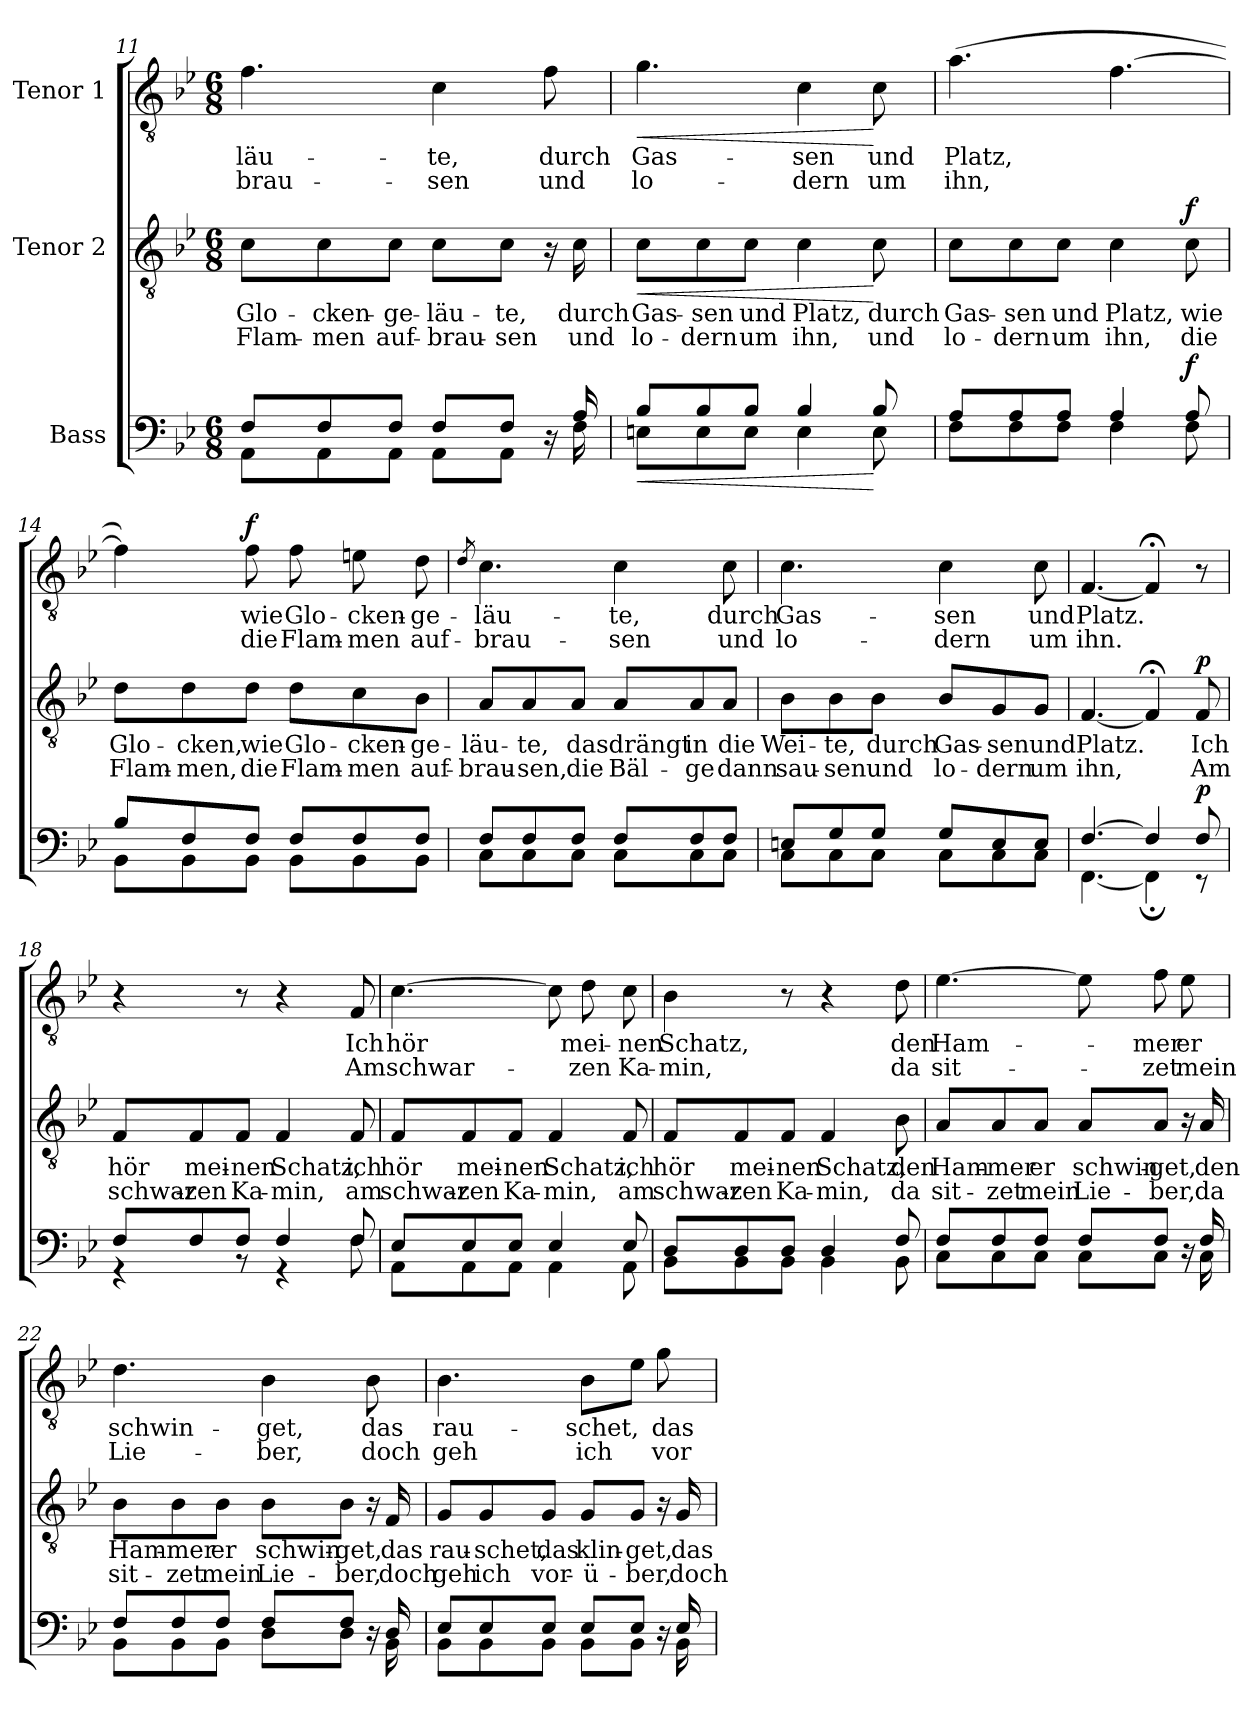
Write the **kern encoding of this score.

**kern	**dynam	**kern	**text	**text	**dynam	**kern	**text	**text	**dynam
*part3	*part3	*part2	*part2	*part2	*part2	*part1	*part1	*part1	*part1
*staff3	*staff3	*staff2	*staff2	*staff2	*staff2	*staff1	*staff1	*staff1	*staff1
*I"Bass	*	*I"Tenor 2	*	*	*	*I"Tenor 1	*	*	*
*clefF4	*	*clefGv2	*	*	*	*clefGv2	*	*	*
*k[b-e-]	*	*k[b-e-]	*	*	*	*k[b-e-]	*	*	*
*M6/8	*	*M6/8	*	*	*	*M6/8	*	*	*
=11	=11	=11	=11	=11	=11	=11	=11	=11	=11
*^	*	*	*	*	*	*	*	*	*
!	!	!	!	!LO:LY:b	!LO:LY:b	!	!	!LO:LY:b	!LO:LY:b	!
8F/L	8AA\L	.	8c\L	Glo-	Flam-	.	4.f\	-läu-	-brau-	.
!	!	!	!	!LO:LY:b	!LO:LY:b	!	!	!	!	!
8F/	8AA\	.	8c\	-cken-	-men	.	.	.	.	.
!	!	!	!	!LO:LY:b	!LO:LY:b	!	!	!	!	!
8F/J	8AA\J	.	8c\J	-ge-	auf-	.	.	.	.	.
!	!	!	!	!LO:LY:b	!LO:LY:b	!	!	!LO:LY:b	!LO:LY:b	!
8F/L	8AA\L	.	8c\L	-läu-	-brau-	.	4c\	-te,	-sen	.
!	!	!	!	!LO:LY:b	!LO:LY:b	!	!	!	!	!
8F/J	8AA\J	.	8c\J	-te,	-sen	.	.	.	.	.
!	!	!	!	!	!	!	!	!LO:LY:b	!LO:LY:b	!
16r	16ryy	.	16r	.	.	.	8f\	durch	und	.
!	!	!	!	!LO:LY:b	!LO:LY:b	!	!	!	!	!
16A/	16F\	.	16c\	durch	und	.	.	.	.	.
=12	=12	=12	=12	=12	=12	=12	=12	=12	=12	=12
!	!	!LO:HP:b	!	!LO:LY:b	!LO:LY:b	!LO:HP:b	!	!LO:LY:b	!LO:LY:b	!LO:HP:b
8B-/L	8En\L	<	8c\L	Gas-	lo-	<	4.g\	Gas-	lo-	<
!	!	!	!	!LO:LY:b	!LO:LY:b	!	!	!	!	!
8B-/	8E\	.	8c\	-sen	-dern	.	.	.	.	.
!	!	!	!	!LO:LY:b	!LO:LY:b	!	!	!	!	!
8B-/J	8E\J	.	8c\J	und	um	.	.	.	.	.
!	!	!	!	!LO:LY:b	!LO:LY:b	!	!	!LO:LY:b	!LO:LY:b	!
4B-/	4E\	.	4c\	Platz,	ihn,	.	4c\	-sen	-dern	.
!	!	!	!	!LO:LY:b	!LO:LY:b	!	!	!LO:LY:b	!LO:LY:b	!
8B-/	8E\	[	8c\	durch	und	[	8c\	und	um	[
!!LO:LB:g=z
=13	=13	=13	=13	=13	=13	=13	=13	=13	=13	=13
!	!	!	!	!LO:LY:b	!LO:LY:b	!	!	!LO:LY:b	!LO:LY:b	!
8A/L	8F\L	.	8c\L	Gas-	lo-	.	(4.a\	Platz,	ihn,	.
!	!	!	!	!LO:LY:b	!LO:LY:b	!	!	!	!	!
8A/	8F\	.	8c\	-sen	-dern	.	.	.	.	.
!	!	!	!	!LO:LY:b	!LO:LY:b	!	!	!	!	!
8A/J	8F\J	.	8c\J	und	um	.	.	.	.	.
!	!	!	!	!LO:LY:b	!LO:LY:b	!	!	!	!	!
4A/	4F\	.	4c\	Platz,	ihn,	.	[4.f\	.	.	.
!	!	!LO:DY:a	!	!LO:LY:b	!LO:LY:b	!LO:DY:a	!	!	!	!
8A/	8F\	f	8c\	wie	die	f	.	.	.	.
=14	=14	=14	=14	=14	=14	=14	=14	=14	=14	=14
!	!	!	!	!LO:LY:b	!LO:LY:b	!	!	!	!	!
8B-/L	8BB-\L	.	8d\L	Glo-	Flam-	.	4f\])	.	.	.
!	!	!	!	!LO:LY:b	!LO:LY:b	!	!	!	!	!
8F/	8BB-\	.	8d\	-cken,	-men,	.	.	.	.	.
!	!	!	!	!LO:LY:b	!LO:LY:b	!	!	!LO:LY:b	!LO:LY:b	!LO:DY:a
8F/J	8BB-\J	.	8d\J	wie	die	.	8f\	wie	die	f
!	!	!	!	!LO:LY:b	!LO:LY:b	!	!	!LO:LY:b	!LO:LY:b	!
8F/L	8BB-\L	.	8d\L	Glo-	Flam-	.	8f\	Glo-	Flam-	.
!	!	!	!	!LO:LY:b	!LO:LY:b	!	!	!LO:LY:b	!LO:LY:b	!
8F/	8BB-\	.	8c\	-cken-	-men	.	8en\	-cken-	-men	.
!	!	!	!	!LO:LY:b	!LO:LY:b	!	!	!LO:LY:b	!LO:LY:b	!
8F/J	8BB-\J	.	8B-\J	-ge-	auf-	.	8d\	-ge-	auf-	.
=15	=15	=15	=15	=15	=15	=15	=15	=15	=15	=15
.	.	.	.	.	.	.	8qd/	.	.	.
!	!	!	!	!LO:LY:b	!LO:LY:b	!	!	!LO:LY:b	!LO:LY:b	!
8F/L	8C\L	.	8A/L	-läu-	-brau-	.	4.c\	-läu-	-brau-	.
!	!	!	!	!LO:LY:b	!LO:LY:b	!	!	!	!	!
8F/	8C\	.	8A/	-te,	-sen,	.	.	.	.	.
!	!	!	!	!LO:LY:b	!LO:LY:b	!	!	!	!	!
8F/J	8C\J	.	8A/J	das	die	.	.	.	.	.
!	!	!	!	!LO:LY:b	!LO:LY:b	!	!	!LO:LY:b	!LO:LY:b	!
8F/L	8C\L	.	8A/L	drängt	Bäl-	.	4c\	-te,	-sen	.
!	!	!	!	!LO:LY:b	!LO:LY:b	!	!	!	!	!
8F/	8C\	.	8A/	in	-ge	.	.	.	.	.
!	!	!	!	!LO:LY:b	!LO:LY:b	!	!	!LO:LY:b	!LO:LY:b	!
8F/J	8C\J	.	8A/J	die	dann	.	8c\	durch	und	.
!!LO:LB:g=z
=16	=16	=16	=16	=16	=16	=16	=16	=16	=16	=16
!	!	!	!	!LO:LY:b	!LO:LY:b	!	!	!LO:LY:b	!LO:LY:b	!
8En/L	8C\L	.	8B-\L	Wei-	sau-	.	4.c\	Gas-	lo-	.
!	!	!	!	!LO:LY:b	!LO:LY:b	!	!	!	!	!
8G/	8C\	.	8B-\	-te,	-sen	.	.	.	.	.
!	!	!	!	!LO:LY:b	!LO:LY:b	!	!	!	!	!
8G/J	8C\J	.	8B-\J	durch	und	.	.	.	.	.
!	!	!	!	!LO:LY:b	!LO:LY:b	!	!	!LO:LY:b	!LO:LY:b	!
8G/L	8C\L	.	8B-/L	Gas-	lo-	.	4c\	-sen	-dern	.
!	!	!	!	!LO:LY:b	!LO:LY:b	!	!	!	!	!
8E/	8C\	.	8G/	-sen	-dern	.	.	.	.	.
!	!	!	!	!LO:LY:b	!LO:LY:b	!	!	!LO:LY:b	!LO:LY:b	!
8E/J	8C\J	.	8G/J	und	um	.	8c\	und	um	.
=17	=17	=17	=17	=17	=17	=17	=17	=17	=17	=17
!	!	!	!	!LO:LY:b	!LO:LY:b	!	!	!LO:LY:b	!LO:LY:b	!
[4.F/	[4.FF\	.	[4.F/	Platz.	ihn,	.	[4.F/	Platz.	ihn.	.
4F/]	4FF;\]	.	4F;</]	.	.	.	4F;</]	.	.	.
!	!	!LO:DY:a	!	!LO:LY:b	!LO:LY:b	!LO:DY:a	!	!	!	!
8F/	8r	p	8F/	Ich	Am	p	8r	.	.	.
=18	=18	=18	=18	=18	=18	=18	=18	=18	=18	=18
!	!	!	!	!LO:LY:b	!LO:LY:b	!	!	!	!	!
8F/L	4r	.	8F/L	hör	schwar-	.	4r	.	.	.
!	!	!	!	!LO:LY:b	!LO:LY:b	!	!	!	!	!
8F/	.	.	8F/	mei-	-zen	.	.	.	.	.
!	!	!	!	!LO:LY:b	!LO:LY:b	!	!	!	!	!
8F/J	8r	.	8F/J	-nen	Ka-	.	8r	.	.	.
!	!	!	!	!LO:LY:b	!LO:LY:b	!	!	!	!	!
4F/	4r	.	4F/	Schatz,	-min,	.	4r	.	.	.
!	!	!	!	!LO:LY:b	!LO:LY:b	!	!	!LO:LY:b	!LO:LY:b	!
8F/	8F\	.	8F/	ich	am	.	8F/	Ich	Am	.
!!LO:LB:g=z
=19	=19	=19	=19	=19	=19	=19	=19	=19	=19	=19
!	!	!	!	!LO:LY:b	!LO:LY:b	!	!	!LO:LY:b	!LO:LY:b	!
8E-/L	8AA\L	.	8F/L	hör	schwar-	.	[4.c\	hör	schwar-	.
!	!	!	!	!LO:LY:b	!LO:LY:b	!	!	!	!	!
8E-/	8AA\	.	8F/	mei-	-zen	.	.	.	.	.
!	!	!	!	!LO:LY:b	!LO:LY:b	!	!	!	!	!
8E-/J	8AA\J	.	8F/J	-nen	Ka-	.	.	.	.	.
!	!	!	!	!LO:LY:b	!LO:LY:b	!	!	!	!	!
4E-/	4AA\	.	4F/	Schatz,	-min,	.	8c\]	.	.	.
!	!	!	!	!	!	!	!	!LO:LY:b	!LO:LY:b	!
.	.	.	.	.	.	.	8d\	mei-	-zen	.
!	!	!	!	!LO:LY:b	!LO:LY:b	!	!	!LO:LY:b	!LO:LY:b	!
8E-/	8AA\	.	8F/	ich	am	.	8c\	-nen	Ka-	.
=20	=20	=20	=20	=20	=20	=20	=20	=20	=20	=20
!	!	!	!	!LO:LY:b	!LO:LY:b	!	!	!LO:LY:b	!LO:LY:b	!
8D/L	8BB-\L	.	8F/L	hör	schwar-	.	4B-\	Schatz,	-min,	.
!	!	!	!	!LO:LY:b	!LO:LY:b	!	!	!	!	!
8D/	8BB-\	.	8F/	mei-	-zen	.	.	.	.	.
!	!	!	!	!LO:LY:b	!LO:LY:b	!	!	!	!	!
8D/J	8BB-\J	.	8F/J	-nen	Ka-	.	8r	.	.	.
!	!	!	!	!LO:LY:b	!LO:LY:b	!	!	!	!	!
4D/	4BB-\	.	4F/	Schatz,	-min,	.	4r	.	.	.
!	!	!	!	!LO:LY:b	!LO:LY:b	!	!	!LO:LY:b	!LO:LY:b	!
8F/	8BB-\	.	8B-\	den	da	.	8d\	den	da	.
=21	=21	=21	=21	=21	=21	=21	=21	=21	=21	=21
!	!	!	!	!LO:LY:b	!LO:LY:b	!	!	!LO:LY:b	!LO:LY:b	!
8F/L	8C\L	.	8A/L	Ham-	sit-	.	[4.e-\	Ham-	sit-	.
!	!	!	!	!LO:LY:b	!LO:LY:b	!	!	!	!	!
8F/	8C\	.	8A/	-mer	-zet	.	.	.	.	.
!	!	!	!	!LO:LY:b	!LO:LY:b	!	!	!	!	!
8F/J	8C\J	.	8A/J	er	mein	.	.	.	.	.
!	!	!	!	!LO:LY:b	!LO:LY:b	!	!	!	!	!
8F/L	8C\L	.	8A/L	schwin-	Lie-	.	8e-\]	.	.	.
!	!	!	!	!LO:LY:b	!LO:LY:b	!	!	!LO:LY:b	!LO:LY:b	!
8F/J	8C\J	.	8A/J	-get,	-ber,	.	8f\	-mer	-zet	.
!	!	!	!	!	!	!	!	!LO:LY:b	!LO:LY:b	!
16r	16ryy	.	16r	.	.	.	8e-\	er	mein	.
!	!	!	!	!LO:LY:b	!LO:LY:b	!	!	!	!	!
16F/	16C\	.	16A/	den	da	.	.	.	.	.
!!LO:PB:g=z
=22	=22	=22	=22	=22	=22	=22	=22	=22	=22	=22
!	!	!	!	!LO:LY:b	!LO:LY:b	!	!	!LO:LY:b	!LO:LY:b	!
8F/L	8BB-\L	.	8B-\L	Ham-	sit-	.	4.d\	schwin-	Lie-	.
!	!	!	!	!LO:LY:b	!LO:LY:b	!	!	!	!	!
8F/	8BB-\	.	8B-\	-mer	-zet	.	.	.	.	.
!	!	!	!	!LO:LY:b	!LO:LY:b	!	!	!	!	!
8F/J	8BB-\J	.	8B-\J	er	mein	.	.	.	.	.
!	!	!	!	!LO:LY:b	!LO:LY:b	!	!	!LO:LY:b	!LO:LY:b	!
8F/L	8D\L	.	8B-\L	schwin-	Lie-	.	4B-\	-get,	-ber,	.
!	!	!	!	!LO:LY:b	!LO:LY:b	!	!	!	!	!
8F/J	8D\J	.	8B-\J	-get,	-ber,	.	.	.	.	.
!	!	!	!	!	!	!	!	!LO:LY:b	!LO:LY:b	!
16r	16ryy	.	16r	.	.	.	8B-\	das	doch	.
!	!	!	!	!LO:LY:b	!LO:LY:b	!	!	!	!	!
16D/	16BB-\	.	16F/	das	doch	.	.	.	.	.
=23	=23	=23	=23	=23	=23	=23	=23	=23	=23	=23
!	!	!	!	!LO:LY:b	!LO:LY:b	!	!	!LO:LY:b	!LO:LY:b	!
8E-/L	8BB-\L	.	8G/L	rau-	geh	.	4.B-\	rau-	geh	.
!	!	!	!	!LO:LY:b	!LO:LY:b	!	!	!	!	!
8E-/	8BB-\	.	8G/	-schet,	ich	.	.	.	.	.
!	!	!	!	!LO:LY:b	!LO:LY:b	!	!	!	!	!
8E-/J	8BB-\J	.	8G/J	das	vor-	.	.	.	.	.
!	!	!	!	!LO:LY:b	!LO:LY:b	!	!	!LO:LY:b	!LO:LY:b	!
8E-/L	8BB-\L	.	8G/L	klin-	-ü-	.	8B-\L	-schet,	ich	.
!	!	!	!	!LO:LY:b	!LO:LY:b	!	!	!	!	!
8E-/J	8BB-\J	.	8G/J	-get,	-ber,	.	8e-\J	.	.	.
!	!	!	!	!	!	!	!	!LO:LY:b	!LO:LY:b	!
16r	16ryy	.	16r	.	.	.	8g\	das	vor-	.
!	!	!	!	!LO:LY:b	!LO:LY:b	!	!	!	!	!
16E-/	16BB-\	.	16G/	das	doch	.	.	.	.	.
*v	*v	*	*	*	*	*	*	*	*	*
=	=	=	=	=	=	=	=	=	=
*-	*-	*-	*-	*-	*-	*-	*-	*-	*-
